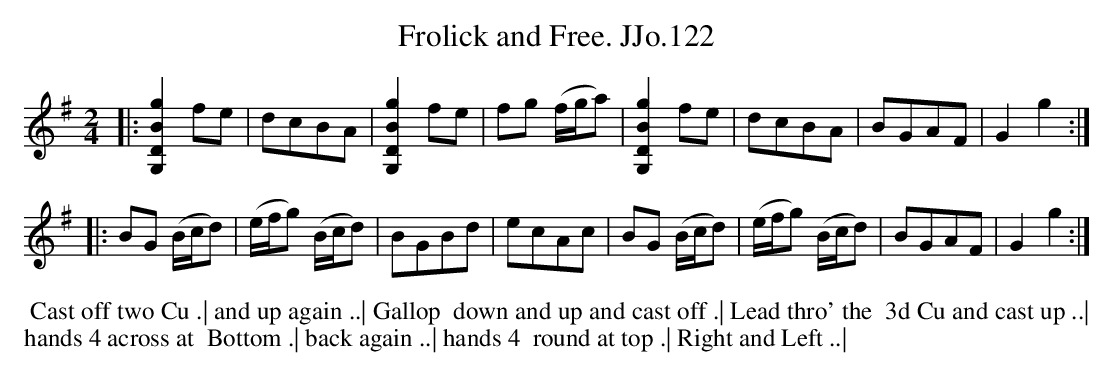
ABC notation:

X:1
T:Frolick and Free. JJo.122
M:2/4
L:1/8
K:G
|:\
[G,DBg]2fe | dcBA | [G,DBg]2fe | fg (f/g/a) |\
[G,DBg]2fe | dcBA | BGAF | G2g2 :|
|:\
BG (B/c/d) | (e/f/g) (B/c/d) | BGBd | ecAc |\
BG (B/c/d) | (e/f/g) (B/c/d) | BGAF | G2g2 :|
